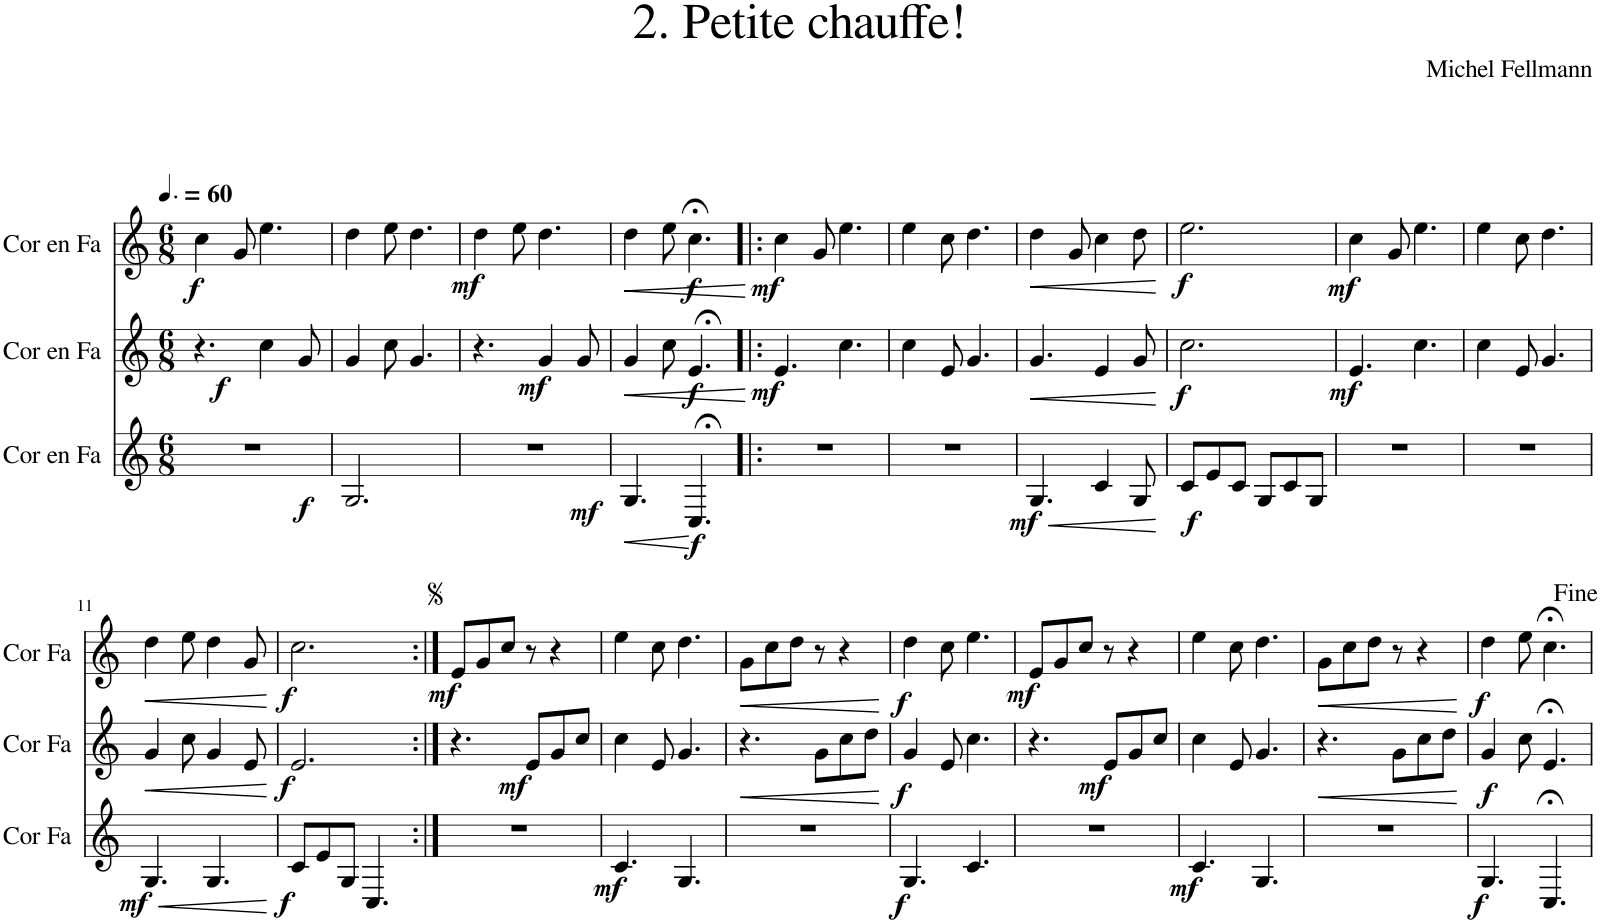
**kern	**dynam	**kern	**dynam	**kern	**dynam
*part3	*part3	*part2	*part2	*part1	*part1
*staff3	*staff3	*staff2	*staff2	*staff1	*staff1
*I"Cor en Fa	*	*I"Cor en Fa	*	*I"Cor en Fa	*
*I'Cor Fa	*	*I'Cor Fa	*	*I'Cor Fa	*
*clefG2	*	*clefG2	*	*clefG2	*
*Trd4c7	*	*Trd4c7	*	*Trd4c7	*
*k[]	*	*k[]	*	*k[]	*
*M6/8	*	*M6/8	*	*M6/8	*
*MM90	*	*MM90	*	*MM90	*
=1	=1	=1	=1	=1	=1
!	!LO:DY:b	!	!LO:DY:b	!	!LO:DY:b
2.r	f	4.r	f	4cc\	f
.	.	.	.	8g/	.
.	.	4cc\	.	4.ee\	.
.	.	8g/	.	.	.
=2	=2	=2	=2	=2	=2
2.G/	.	4g/	.	4dd\	.
.	.	8cc\	.	8ee\	.
.	.	4.g/	.	4.dd\	.
=3	=3	=3	=3	=3	=3
!	!LO:DY:b	!	!	!	!LO:DY:b
2.r	mf	4.r	.	4dd\	mf
.	.	.	.	8ee\	.
!	!	!	!LO:DY:b	!	!
.	.	4g/	mf	4.dd\	.
.	.	8g/	.	.	.
=4	=4	=4	=4	=4	=4
!	!LO:HP:b	!	!LO:HP:b	!	!LO:HP:b
4.G/	<	4g/	<	4dd\	<
.	.	8cc\	.	8ee\	.
!	!LO:DY:b	!	!LO:DY:b	!	!LO:DY:b
4.C;</	f	4.e;</	f	4.cc;<\	f
.	[	.	[	.	[
=5!|:	=5!|:	=5!|:	=5!|:	=5!|:	=5!|:
!	!	!	!LO:DY:b	!	!LO:DY:b
2.r	.	4.e/	mf	4cc\	mf
.	.	.	.	8g/	.
.	.	4.cc\	.	4.ee\	.
=6	=6	=6	=6	=6	=6
2.r	.	4cc\	.	4ee\	.
.	.	8e/	.	8cc\	.
.	.	4.g/	.	4.dd\	.
=7	=7	=7	=7	=7	=7
!	!LO:HP:b	!	!LO:HP:b	!	!LO:HP:b
!	!LO:DY:n=1:b	!	!	!	!
4.G/	< mf	4.g/	<	4dd\	<
.	.	.	.	8g/	.
4c/	.	4e/	.	4cc\	.
8G/	.	8g/	.	8dd\	.
.	[	.	[	.	[
=8	=8	=8	=8	=8	=8
!	!LO:DY:b	!	!LO:DY:b	!	!LO:DY:b
8c/L	f	2.cc\	f	2.ee\	f
8e/	.	.	.	.	.
8c/J	.	.	.	.	.
8G/L	.	.	.	.	.
8c/	.	.	.	.	.
8G/J	.	.	.	.	.
=9	=9	=9	=9	=9	=9
!	!	!	!LO:DY:b	!	!LO:DY:b
2.r	.	4.e/	mf	4cc\	mf
.	.	.	.	8g/	.
.	.	4.cc\	.	4.ee\	.
=10	=10	=10	=10	=10	=10
2.r	.	4cc\	.	4ee\	.
.	.	8e/	.	8cc\	.
.	.	4.g/	.	4.dd\	.
!!LO:LB:g=z
=11	=11	=11	=11	=11	=11
!	!LO:HP:b	!	!LO:HP:b	!	!LO:HP:b
!	!LO:DY:n=1:b	!	!	!	!
4.G/	< mf	4g/	<	4dd\	<
.	.	8cc\	.	8ee\	.
4.G/	.	4g/	.	4dd\	.
.	.	8e/	.	8g/	.
.	[	.	[	.	[
=12	=12	=12	=12	=12	=12
!	!LO:DY:b	!	!LO:DY:b	!	!LO:DY:b
8c/L	f	2.e/	f	2.cc\	f
8e/	.	.	.	.	.
8G/J	.	.	.	.	.
4.C/	.	.	.	.	.
=13:|!	=13:|!	=13:|!	=13:|!	=13:|!	=13:|!
!	!	!	!	!	!LO:DY:b
2.r	.	4.r	.	8e/L	mf
.	.	.	.	8g/	.
.	.	.	.	8cc/J	.
!	!	!	!LO:DY:b	!	!
.	.	8e/L	mf	8r	.
.	.	8g/	.	4r	.
.	.	8cc/J	.	.	.
=14	=14	=14	=14	=14	=14
!	!LO:DY:b	!	!	!	!
4.c/	mf	4cc\	.	4ee\	.
.	.	8e/	.	8cc\	.
4.G/	.	4.g/	.	4.dd\	.
=15	=15	=15	=15	=15	=15
!	!	!	!LO:HP:b	!	!LO:HP:b
2.r	.	4.r	<	8g\L	<
.	.	.	.	8cc\	.
.	.	.	.	8dd\J	.
.	.	8g\L	.	8r	.
.	.	8cc\	.	4r	.
.	.	8dd\J	.	.	.
.	.	.	[	.	[
=16	=16	=16	=16	=16	=16
!	!LO:DY:b	!	!LO:DY:b	!	!LO:DY:b
4.G/	f	4g/	f	4dd\	f
.	.	8e/	.	8cc\	.
4.c/	.	4.cc\	.	4.ee\	.
=17	=17	=17	=17	=17	=17
!	!	!	!	!	!LO:DY:b
2.r	.	4.r	.	8e/L	mf
.	.	.	.	8g/	.
.	.	.	.	8cc/J	.
!	!	!	!LO:DY:b	!	!
.	.	8e/L	mf	8r	.
.	.	8g/	.	4r	.
.	.	8cc/J	.	.	.
=18	=18	=18	=18	=18	=18
!	!LO:DY:b	!	!	!	!
4.c/	mf	4cc\	.	4ee\	.
.	.	8e/	.	8cc\	.
4.G/	.	4.g/	.	4.dd\	.
=19	=19	=19	=19	=19	=19
!	!	!	!LO:HP:b	!	!LO:HP:b
2.r	.	4.r	<	8g\L	<
.	.	.	.	8cc\	.
.	.	.	.	8dd\J	.
.	.	8g\L	.	8r	.
.	.	8cc\	.	4r	.
.	.	8dd\J	.	.	.
.	.	.	[	.	[
=20	=20	=20	=20	=20	=20
!	!LO:DY:b	!	!LO:DY:b	!	!LO:DY:b
4.G/	f	4g/	f	4dd\	f
.	.	8cc\	.	8ee\	.
4.C;</	.	4.e;</	.	4.cc;<\	.
=	=	=	=	=	=
*-	*-	*-	*-	*-	*-
